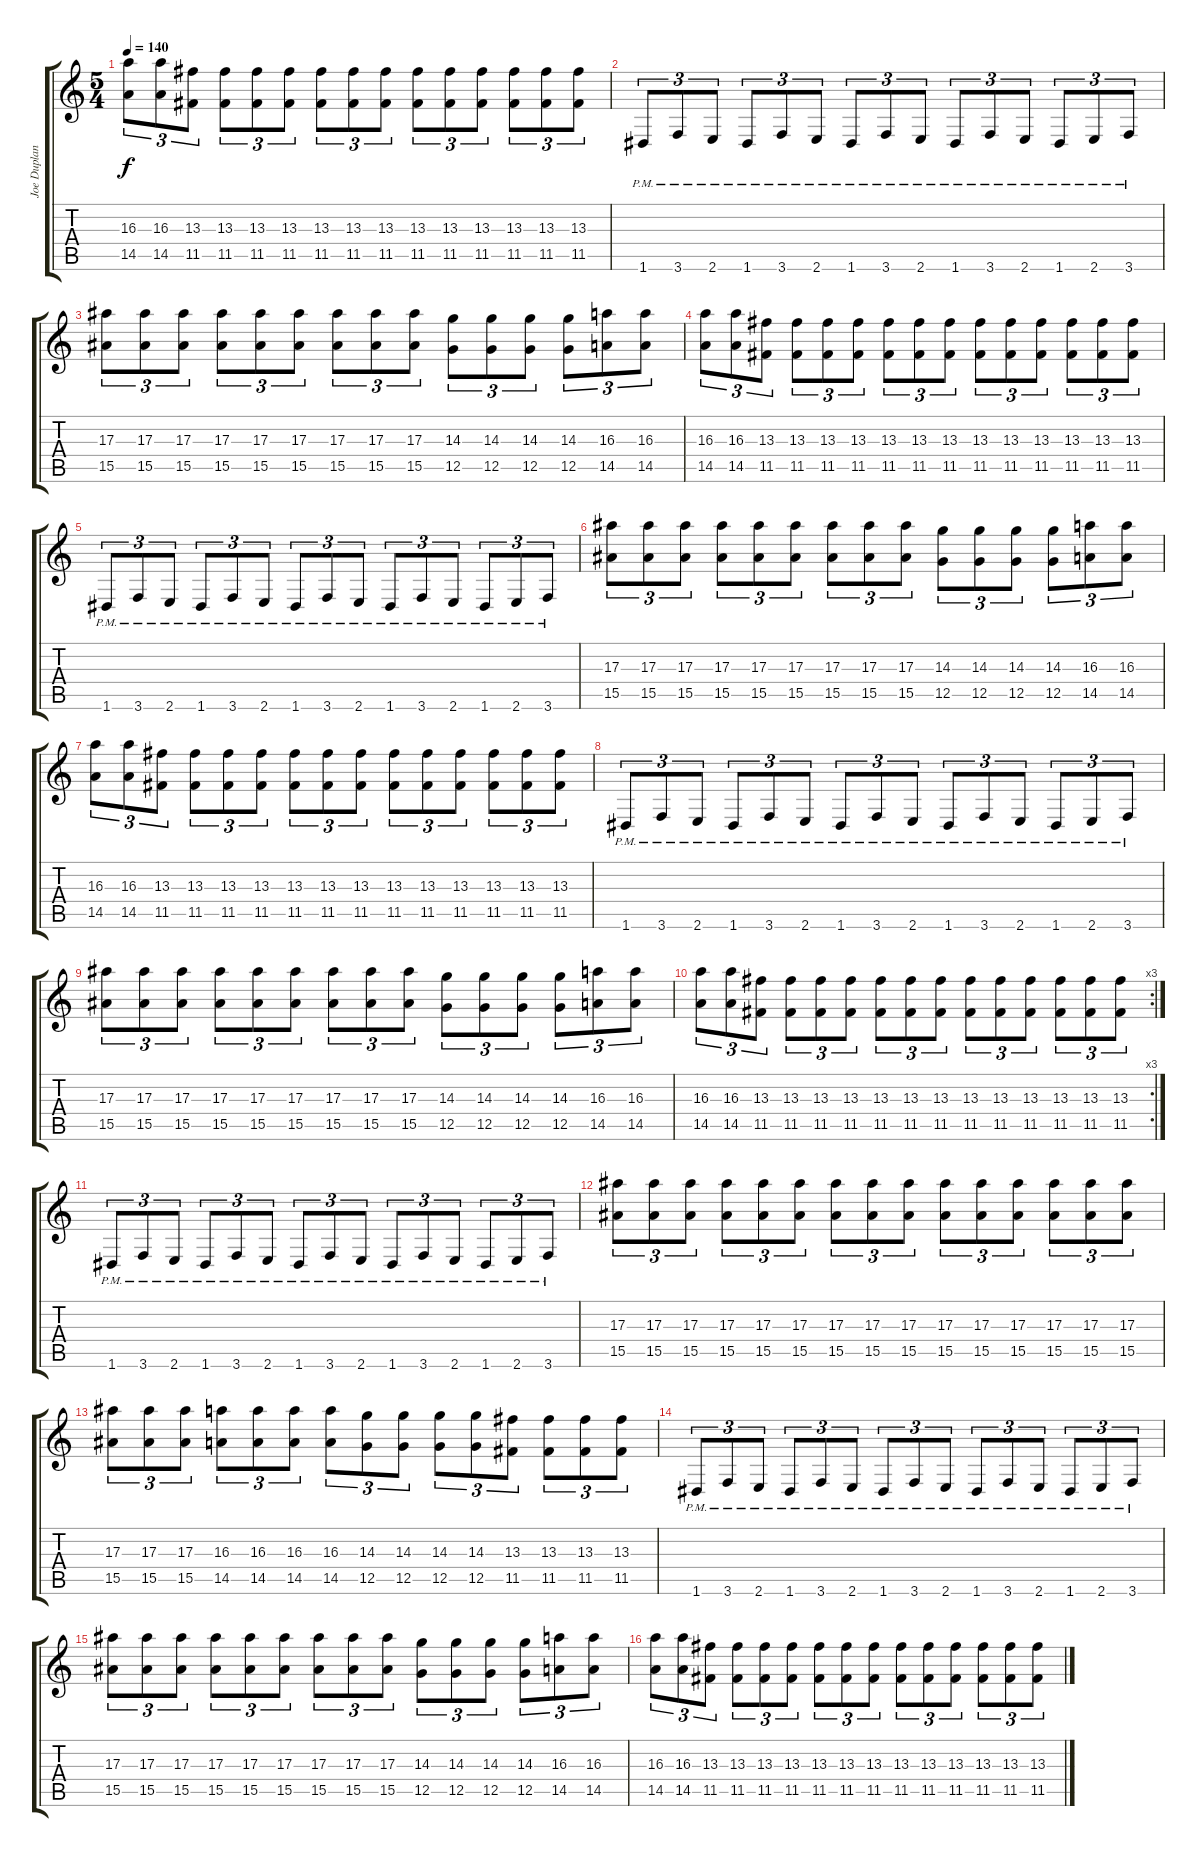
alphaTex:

\track ("Joe Duplantier" "Joe Duplan") {instrument overdrivenguitar}
\staff {score tabs}
\tuning (D4 A3 F3 C3 G2 D2) {hide}
\ts (5 4)
\tempo 140
\clef g2
\ks c
(16.3 14.5).8{tu (3 2) dy f} (16.3 14.5).8{tu (3 2)} (13.3 11.5).8{tu (3 2)} (13.3 11.5).8{tu (3 2)} (13.3 11.5).8{tu (3 2)} (13.3 11.5).8{tu (3 2)} (13.3 11.5).8{tu (3 2)} (13.3 11.5).8{tu (3 2)} (13.3 11.5).8{tu (3 2)} (13.3 11.5).8{tu (3 2)} (13.3 11.5).8{tu (3 2)} (13.3 11.5).8{tu (3 2)} (13.3 11.5).8{tu (3 2)} (13.3 11.5).8{tu (3 2)} (13.3 11.5).8{tu (3 2)} |
1.6{pm}.8{tu (3 2)} 3.6{pm}.8{tu (3 2)} 2.6{pm}.8{tu (3 2)} 1.6{pm}.8{tu (3 2)} 3.6{pm}.8{tu (3 2)} 2.6{pm}.8{tu (3 2)} 1.6{pm}.8{tu (3 2)} 3.6{pm}.8{tu (3 2)} 2.6{pm}.8{tu (3 2)} 1.6{pm}.8{tu (3 2)} 3.6{pm}.8{tu (3 2)} 2.6{pm}.8{tu (3 2)} 1.6{pm}.8{tu (3 2)} 2.6{pm}.8{tu (3 2)} 3.6{pm}.8{tu (3 2)} |
(17.3 15.5).8{tu (3 2)} (17.3 15.5).8{tu (3 2)} (17.3 15.5).8{tu (3 2)} (17.3 15.5).8{tu (3 2)} (17.3 15.5).8{tu (3 2)} (17.3 15.5).8{tu (3 2)} (17.3 15.5).8{tu (3 2)} (17.3 15.5).8{tu (3 2)} (17.3 15.5).8{tu (3 2)} (14.3 12.5).8{tu (3 2)} (14.3 12.5).8{tu (3 2)} (14.3 12.5).8{tu (3 2)} (14.3 12.5).8{tu (3 2)} (16.3 14.5).8{tu (3 2)} (16.3 14.5).8{tu (3 2)} |
(16.3 14.5).8{tu (3 2)} (16.3 14.5).8{tu (3 2)} (13.3 11.5).8{tu (3 2)} (13.3 11.5).8{tu (3 2)} (13.3 11.5).8{tu (3 2)} (13.3 11.5).8{tu (3 2)} (13.3 11.5).8{tu (3 2)} (13.3 11.5).8{tu (3 2)} (13.3 11.5).8{tu (3 2)} (13.3 11.5).8{tu (3 2)} (13.3 11.5).8{tu (3 2)} (13.3 11.5).8{tu (3 2)} (13.3 11.5).8{tu (3 2)} (13.3 11.5).8{tu (3 2)} (13.3 11.5).8{tu (3 2)} |
1.6{pm}.8{tu (3 2)} 3.6{pm}.8{tu (3 2)} 2.6{pm}.8{tu (3 2)} 1.6{pm}.8{tu (3 2)} 3.6{pm}.8{tu (3 2)} 2.6{pm}.8{tu (3 2)} 1.6{pm}.8{tu (3 2)} 3.6{pm}.8{tu (3 2)} 2.6{pm}.8{tu (3 2)} 1.6{pm}.8{tu (3 2)} 3.6{pm}.8{tu (3 2)} 2.6{pm}.8{tu (3 2)} 1.6{pm}.8{tu (3 2)} 2.6{pm}.8{tu (3 2)} 3.6{pm}.8{tu (3 2)} |
(17.3 15.5).8{tu (3 2)} (17.3 15.5).8{tu (3 2)} (17.3 15.5).8{tu (3 2)} (17.3 15.5).8{tu (3 2)} (17.3 15.5).8{tu (3 2)} (17.3 15.5).8{tu (3 2)} (17.3 15.5).8{tu (3 2)} (17.3 15.5).8{tu (3 2)} (17.3 15.5).8{tu (3 2)} (14.3 12.5).8{tu (3 2)} (14.3 12.5).8{tu (3 2)} (14.3 12.5).8{tu (3 2)} (14.3 12.5).8{tu (3 2)} (16.3 14.5).8{tu (3 2)} (16.3 14.5).8{tu (3 2)} |
(16.3 14.5).8{tu (3 2)} (16.3 14.5).8{tu (3 2)} (13.3 11.5).8{tu (3 2)} (13.3 11.5).8{tu (3 2)} (13.3 11.5).8{tu (3 2)} (13.3 11.5).8{tu (3 2)} (13.3 11.5).8{tu (3 2)} (13.3 11.5).8{tu (3 2)} (13.3 11.5).8{tu (3 2)} (13.3 11.5).8{tu (3 2)} (13.3 11.5).8{tu (3 2)} (13.3 11.5).8{tu (3 2)} (13.3 11.5).8{tu (3 2)} (13.3 11.5).8{tu (3 2)} (13.3 11.5).8{tu (3 2)} |
1.6{pm}.8{tu (3 2)} 3.6{pm}.8{tu (3 2)} 2.6{pm}.8{tu (3 2)} 1.6{pm}.8{tu (3 2)} 3.6{pm}.8{tu (3 2)} 2.6{pm}.8{tu (3 2)} 1.6{pm}.8{tu (3 2)} 3.6{pm}.8{tu (3 2)} 2.6{pm}.8{tu (3 2)} 1.6{pm}.8{tu (3 2)} 3.6{pm}.8{tu (3 2)} 2.6{pm}.8{tu (3 2)} 1.6{pm}.8{tu (3 2)} 2.6{pm}.8{tu (3 2)} 3.6{pm}.8{tu (3 2)} |
(17.3 15.5).8{tu (3 2)} (17.3 15.5).8{tu (3 2)} (17.3 15.5).8{tu (3 2)} (17.3 15.5).8{tu (3 2)} (17.3 15.5).8{tu (3 2)} (17.3 15.5).8{tu (3 2)} (17.3 15.5).8{tu (3 2)} (17.3 15.5).8{tu (3 2)} (17.3 15.5).8{tu (3 2)} (14.3 12.5).8{tu (3 2)} (14.3 12.5).8{tu (3 2)} (14.3 12.5).8{tu (3 2)} (14.3 12.5).8{tu (3 2)} (16.3 14.5).8{tu (3 2)} (16.3 14.5).8{tu (3 2)} |
\rc 3
(16.3 14.5).8{tu (3 2)} (16.3 14.5).8{tu (3 2)} (13.3 11.5).8{tu (3 2)} (13.3 11.5).8{tu (3 2)} (13.3 11.5).8{tu (3 2)} (13.3 11.5).8{tu (3 2)} (13.3 11.5).8{tu (3 2)} (13.3 11.5).8{tu (3 2)} (13.3 11.5).8{tu (3 2)} (13.3 11.5).8{tu (3 2)} (13.3 11.5).8{tu (3 2)} (13.3 11.5).8{tu (3 2)} (13.3 11.5).8{tu (3 2)} (13.3 11.5).8{tu (3 2)} (13.3 11.5).8{tu (3 2)} |
1.6{pm}.8{tu (3 2)} 3.6{pm}.8{tu (3 2)} 2.6{pm}.8{tu (3 2)} 1.6{pm}.8{tu (3 2)} 3.6{pm}.8{tu (3 2)} 2.6{pm}.8{tu (3 2)} 1.6{pm}.8{tu (3 2)} 3.6{pm}.8{tu (3 2)} 2.6{pm}.8{tu (3 2)} 1.6{pm}.8{tu (3 2)} 3.6{pm}.8{tu (3 2)} 2.6{pm}.8{tu (3 2)} 1.6{pm}.8{tu (3 2)} 2.6{pm}.8{tu (3 2)} 3.6{pm}.8{tu (3 2)} |
(17.3 15.5).8{tu (3 2)} (17.3 15.5).8{tu (3 2)} (17.3 15.5).8{tu (3 2)} (17.3 15.5).8{tu (3 2)} (17.3 15.5).8{tu (3 2)} (17.3 15.5).8{tu (3 2)} (17.3 15.5).8{tu (3 2)} (17.3 15.5).8{tu (3 2)} (17.3 15.5).8{tu (3 2)} (17.3 15.5).8{tu (3 2)} (17.3 15.5).8{tu (3 2)} (17.3 15.5).8{tu (3 2)} (17.3 15.5).8{tu (3 2)} (17.3 15.5).8{tu (3 2)} (17.3 15.5).8{tu (3 2)} |
(17.3 15.5).8{tu (3 2)} (17.3 15.5).8{tu (3 2)} (17.3 15.5).8{tu (3 2)} (16.3 14.5).8{tu (3 2)} (16.3 14.5).8{tu (3 2)} (16.3 14.5).8{tu (3 2)} (16.3 14.5).8{tu (3 2)} (14.3 12.5).8{tu (3 2)} (14.3 12.5).8{tu (3 2)} (14.3 12.5).8{tu (3 2)} (14.3 12.5).8{tu (3 2)} (13.3 11.5).8{tu (3 2)} (13.3 11.5).8{tu (3 2)} (13.3 11.5).8{tu (3 2)} (13.3 11.5).8{tu (3 2)} |
1.6{pm}.8{tu (3 2)} 3.6{pm}.8{tu (3 2)} 2.6{pm}.8{tu (3 2)} 1.6{pm}.8{tu (3 2)} 3.6{pm}.8{tu (3 2)} 2.6{pm}.8{tu (3 2)} 1.6{pm}.8{tu (3 2)} 3.6{pm}.8{tu (3 2)} 2.6{pm}.8{tu (3 2)} 1.6{pm}.8{tu (3 2)} 3.6{pm}.8{tu (3 2)} 2.6{pm}.8{tu (3 2)} 1.6{pm}.8{tu (3 2)} 2.6{pm}.8{tu (3 2)} 3.6{pm}.8{tu (3 2)} |
(17.3 15.5).8{tu (3 2)} (17.3 15.5).8{tu (3 2)} (17.3 15.5).8{tu (3 2)} (17.3 15.5).8{tu (3 2)} (17.3 15.5).8{tu (3 2)} (17.3 15.5).8{tu (3 2)} (17.3 15.5).8{tu (3 2)} (17.3 15.5).8{tu (3 2)} (17.3 15.5).8{tu (3 2)} (14.3 12.5).8{tu (3 2)} (14.3 12.5).8{tu (3 2)} (14.3 12.5).8{tu (3 2)} (14.3 12.5).8{tu (3 2)} (16.3 14.5).8{tu (3 2)} (16.3 14.5).8{tu (3 2)} |
(16.3 14.5).8{tu (3 2)} (16.3 14.5).8{tu (3 2)} (13.3 11.5).8{tu (3 2)} (13.3 11.5).8{tu (3 2)} (13.3 11.5).8{tu (3 2)} (13.3 11.5).8{tu (3 2)} (13.3 11.5).8{tu (3 2)} (13.3 11.5).8{tu (3 2)} (13.3 11.5).8{tu (3 2)} (13.3 11.5).8{tu (3 2)} (13.3 11.5).8{tu (3 2)} (13.3 11.5).8{tu (3 2)} (13.3 11.5).8{tu (3 2)} (13.3 11.5).8{tu (3 2)} (13.3 11.5).8{tu (3 2)}
